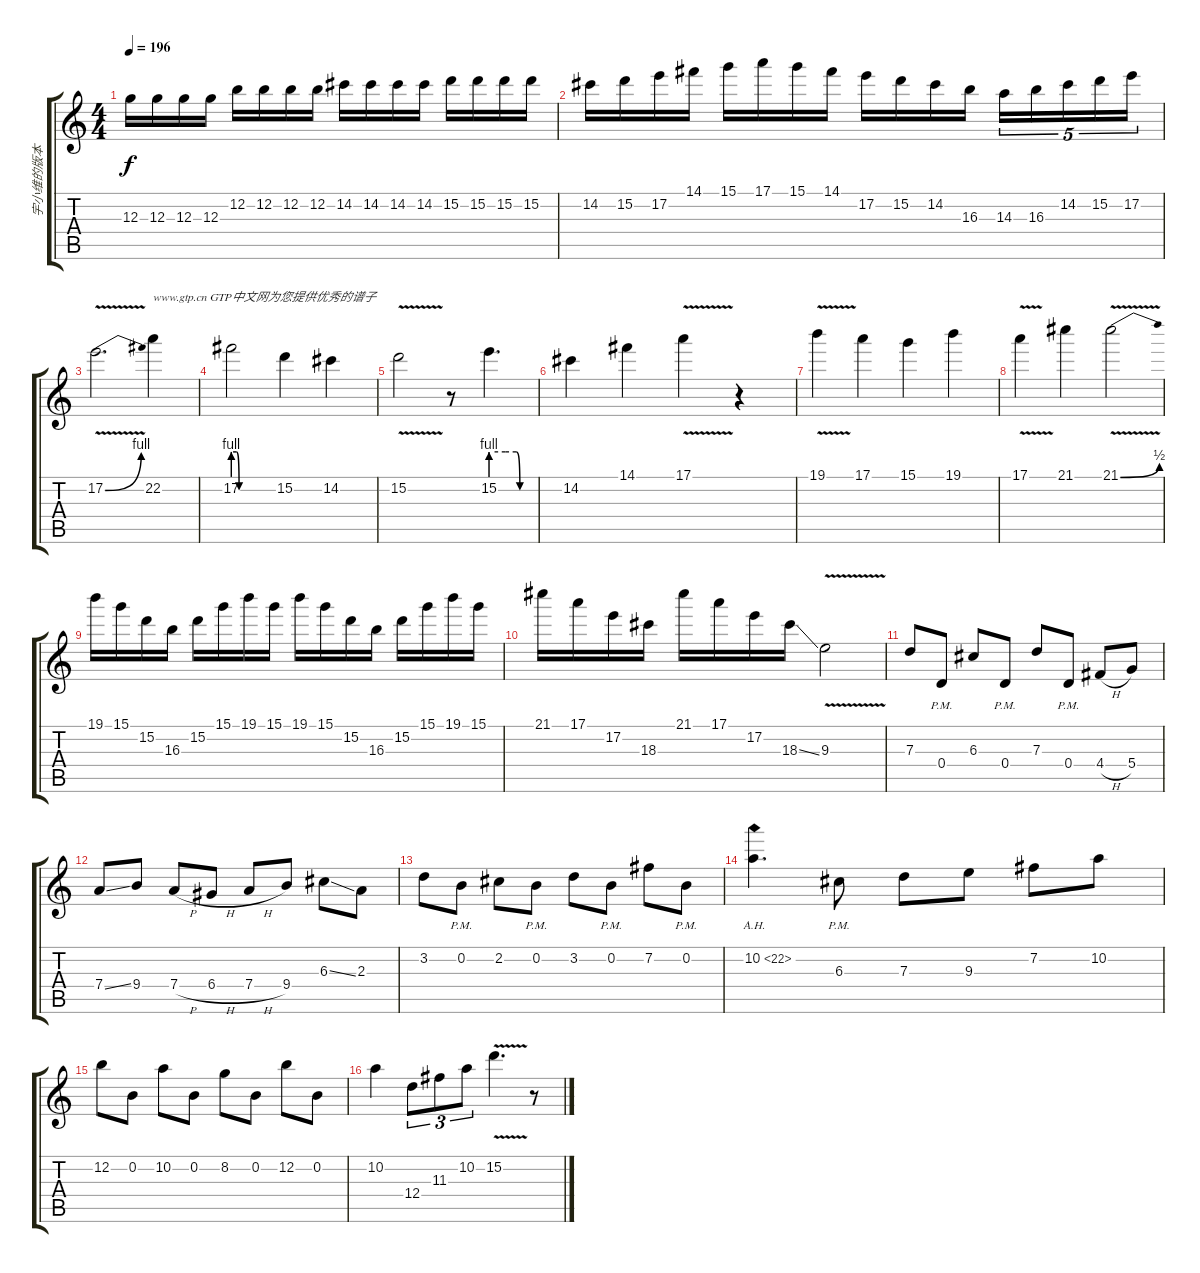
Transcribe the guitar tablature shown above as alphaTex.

\track ("宇小维的版本" "宇小维的版本") {instrument distortionguitar}
\staff {score tabs}
\tuning (E4 B3 G3 D3 A2 E2) {hide}
\ts (4 4)
\tempo 196
\clef g2
\ks c
12.3.16{dy f} 12.3.16 12.3.16 12.3.16 12.2.16 12.2.16 12.2.16 12.2.16 14.2.16 14.2.16 14.2.16 14.2.16 15.2.16 15.2.16 15.2.16 15.2.16 |
14.2.16 15.2.16 17.2.16 14.1.16 15.1.16 17.1.16 15.1.16 14.1.16 17.2.16 15.2.16 14.2.16 16.3.16 14.3.16{tu (5 4)} 16.3.16{tu (5 4)} 14.2.16{tu (5 4)} 15.2.16{tu (5 4)} 17.2.16{tu (5 4)} |
17.2{be (bend 0 0 60 4) v}.2{d} 22.2.4{txt "www.gtp.cn GTP中文网为您提供优秀的谱子"} |
17.2{be (custom 0 4 5 4 9 0 60 0)}.2 15.2.4 14.2.4 |
15.2{v}.2 r.8 15.2{be (custom 0 4 20 4 35 4 40 0 60 0)}.4{d} |
14.2.4 14.1.4 17.1{v}.4 r.4 |
19.1{v}.4 17.1.4 15.1.4 19.1.4 |
17.1{v}.4 21.1.4 21.1{be (bend 0 0 60 2) v}.2 |
19.1.16 15.1.16 15.2.16 16.3.16 15.2.16 15.1.16 19.1.16 15.1.16 19.1.16 15.1.16 15.2.16 16.3.16 15.2.16 15.1.16 19.1.16 15.1.16 |
21.1.16 17.1.16 17.2.16 18.3.16 21.1.16 17.1.16 17.2.16 18.3{ss}.16 9.3{v}.2 |
7.3.8 0.4{pm}.8 6.3.8 0.4{pm}.8 7.3.8 0.4{pm}.8 4.4{h}.8 5.4.8 |
7.4{ss}.8 9.4.8 7.4{h}.8 6.4{h}.8 7.4{h}.8 9.4.8 6.3{ss}.8 2.3.8 |
3.2.8 0.2{pm}.8 2.2.8 0.2{pm}.8 3.2.8 0.2{pm}.8 7.2.8 0.2{pm}.8 |
10.2{ah 12}.4{d} 6.3{pm}.8 7.3.8 9.3.8 7.2.8 10.2.8 |
12.2.8 0.2.8 10.2.8 0.2.8 8.2.8 0.2.8 12.2.8 0.2.8 |
10.2.4 12.4.8{tu (3 2)} 11.3.8{tu (3 2)} 10.2.8{tu (3 2)} 15.2{v}.4{d} r.8
